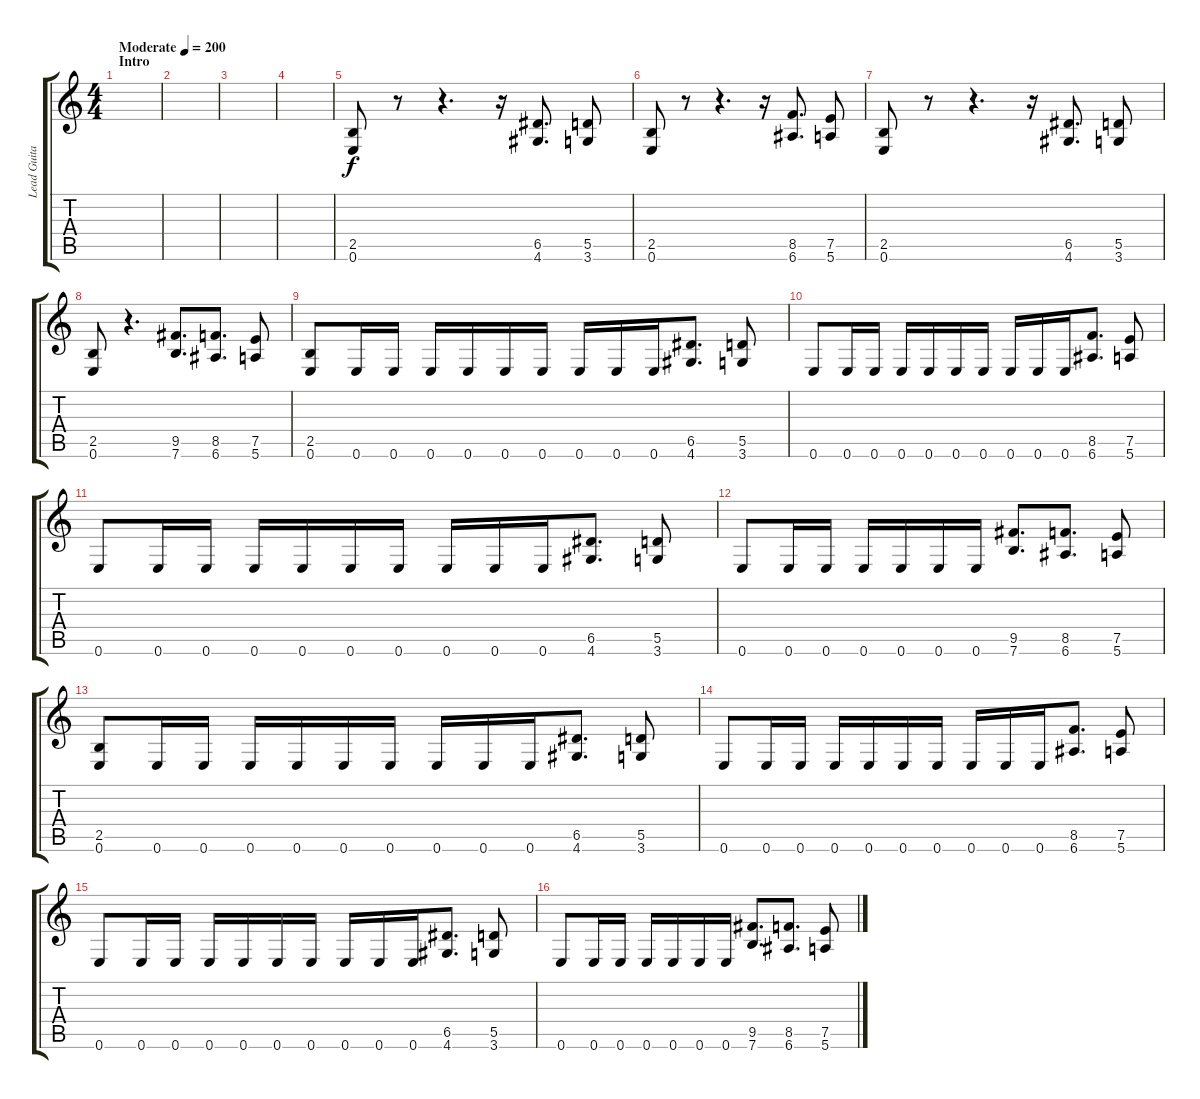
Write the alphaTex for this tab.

\track ("Lead Guitar" "Lead Guita") {instrument distortionguitar}
\staff {score tabs}
\tuning (E4 B3 G3 D3 A2 E2) {hide}
\ts (4 4)
\section ("" "Intro")
\tempo (200 "Moderate")
\clef g2
\ks c
|
|
|
|
(2.5 0.6).8 r.8 r.4{d} r.16 (6.5 4.6).8{d} (5.5 3.6).8 |
(2.5 0.6).8 r.8 r.4{d} r.16 (8.5 6.6).8{d} (7.5 5.6).8 |
(2.5 0.6).8 r.8 r.4{d} r.16 (6.5 4.6).8{d} (5.5 3.6).8 |
(2.5 0.6).8 r.4{d} (9.5 7.6).8{d} (8.5 6.6).8{d} (7.5 5.6).8 |
(2.5 0.6).8 0.6.16 0.6.16 0.6.16 0.6.16 0.6.16 0.6.16 0.6.16 0.6.16 0.6.16 (6.5 4.6).8{d} (5.5 3.6).8 |
0.6.8 0.6.16 0.6.16 0.6.16 0.6.16 0.6.16 0.6.16 0.6.16 0.6.16 0.6.16 (8.5 6.6).8{d} (7.5 5.6).8 |
0.6.8 0.6.16 0.6.16 0.6.16 0.6.16 0.6.16 0.6.16 0.6.16 0.6.16 0.6.16 (6.5 4.6).8{d} (5.5 3.6).8 |
0.6.8 0.6.16 0.6.16 0.6.16 0.6.16 0.6.16 0.6.16 (9.5 7.6).8{d} (8.5 6.6).8{d} (7.5 5.6).8 |
(2.5 0.6).8 0.6.16 0.6.16 0.6.16 0.6.16 0.6.16 0.6.16 0.6.16 0.6.16 0.6.16 (6.5 4.6).8{d} (5.5 3.6).8 |
0.6.8 0.6.16 0.6.16 0.6.16 0.6.16 0.6.16 0.6.16 0.6.16 0.6.16 0.6.16 (8.5 6.6).8{d} (7.5 5.6).8 |
0.6.8 0.6.16 0.6.16 0.6.16 0.6.16 0.6.16 0.6.16 0.6.16 0.6.16 0.6.16 (6.5 4.6).8{d} (5.5 3.6).8 |
0.6.8 0.6.16 0.6.16 0.6.16 0.6.16 0.6.16 0.6.16 (9.5 7.6).8{d} (8.5 6.6).8{d} (7.5 5.6).8
